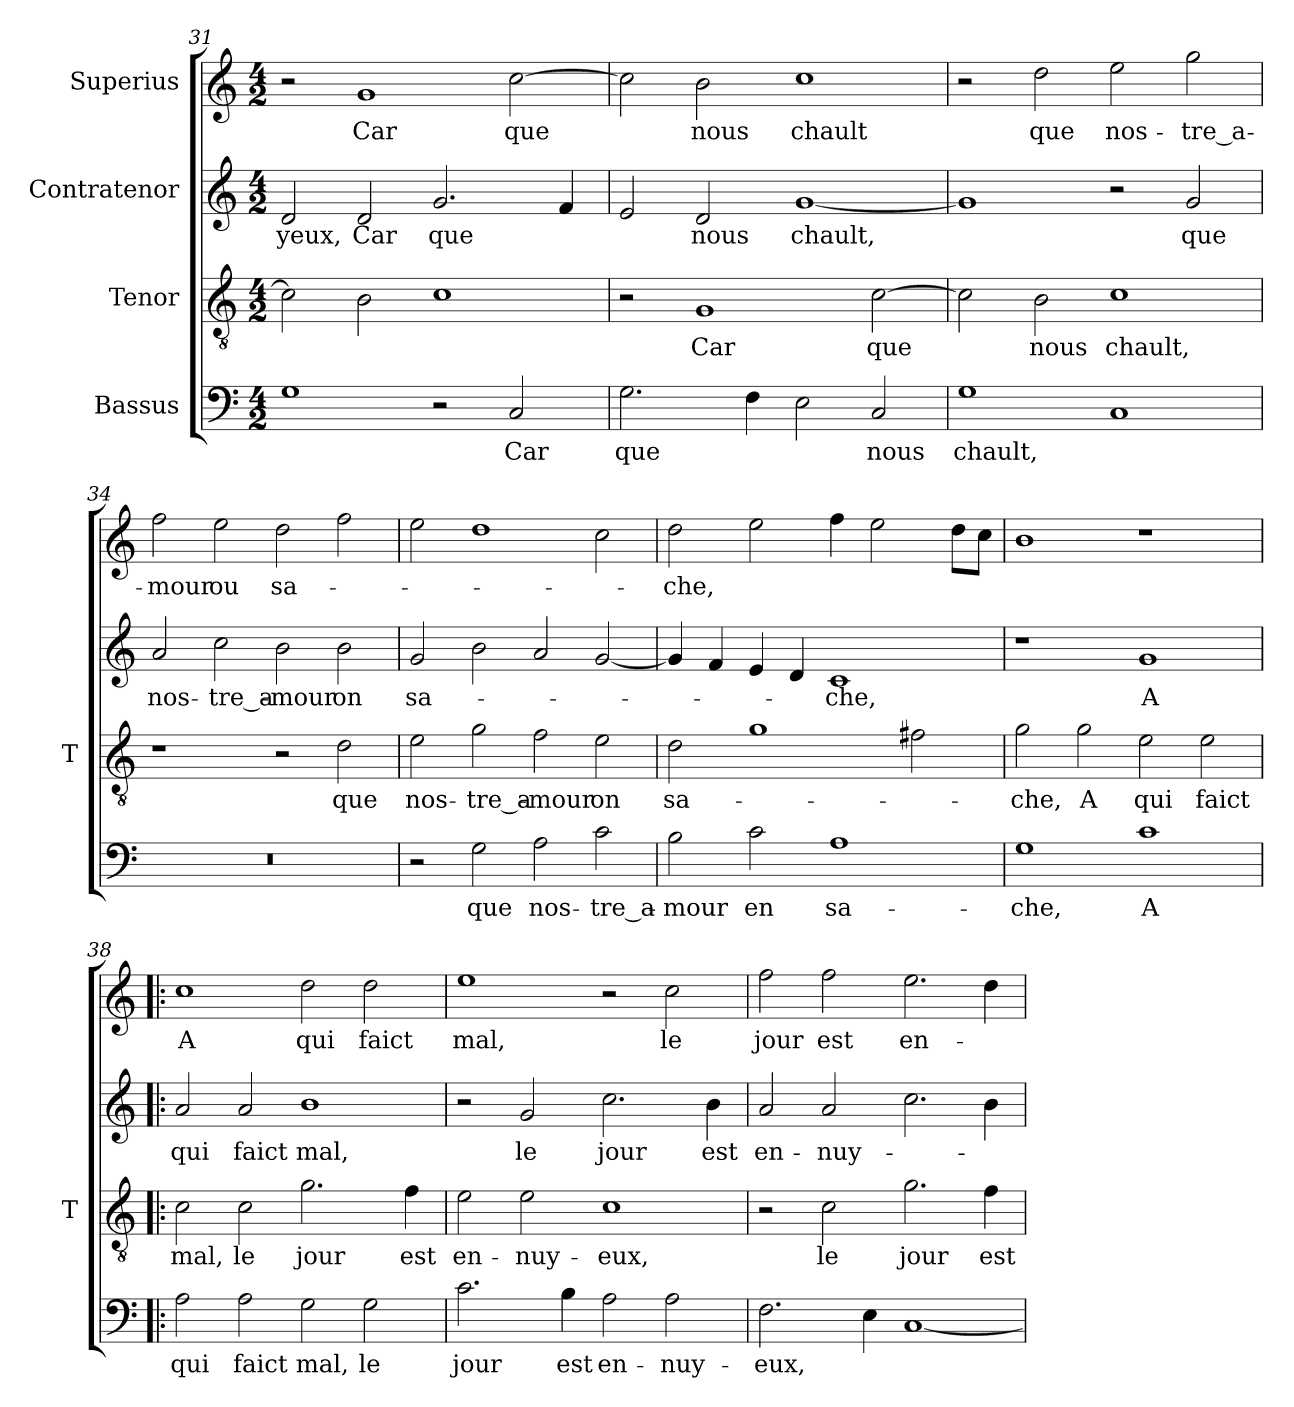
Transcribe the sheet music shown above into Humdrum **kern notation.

**kern	**text	**kern	**text	**kern	**text	**kern	**text
*part4	*part4	*part3	*part3	*part2	*part2	*part1	*part1
*staff4	*staff4	*staff3	*staff3	*staff2	*staff2	*staff1	*staff1
*I"Bassus	*	*I"Tenor	*	*I"Contratenor	*	*I"Superius	*
*	*	*I'T	*	*	*	*	*
*clefF4	*	*clefGv2	*	*clefG2	*	*clefG2	*
*k[]	*	*k[]	*	*k[]	*	*k[]	*
*M4/2	*	*M4/2	*	*M4/2	*	*M4/2	*
=31	=31	=31	=31	=31	=31	=31	=31
1G	.	2c]	.	2d	-yeux,	2r	.
.	.	2B	.	2d	-Car	1g	-Car
2r	.	1c	.	2.g	-que	.	.
2C	-Car	.	.	.	.	[2cc	-que
.	.	.	.	4f	.	.	.
=32	=32	=32	=32	=32	=32	=32	=32
2.G	-que	2r	.	2e	.	2cc]	.
.	.	1G	-Car	2d	-nous	2b	-nous
4F	.	.	.	.	.	.	.
2E	.	.	.	[1g	-chault,	1cc	-chault
2C	-nous	[2c	-que	.	.	.	.
=33	=33	=33	=33	=33	=33	=33	=33
1G	-chault,	2c]	.	1g]	.	2r	.
.	.	2B	-nous	.	.	2dd	-que
1C	.	1c	-chault,	2r	.	2ee	nos-
.	.	.	.	2g	-que	2gg	tre_a-
=34	=34	=34	=34	=34	=34	=34	=34
0r	.	1r	.	2a	nos-	2ff	-mour
.	.	.	.	2cc	tre_a-	2ee	-ou
.	.	2r	.	2b	-mour	2dd	sa-
.	.	2d	-que	2b	-on	2ff	.
=35	=35	=35	=35	=35	=35	=35	=35
2r	.	2e	nos-	2g	sa-	2ee	.
2G	-que	2g	tre_a-	2b	.	1dd	.
2A	nos-	2f	-mour	2a	.	.	.
2c	tre_a-	2e	-on	[2g	.	2cc	.
=36	=36	=36	=36	=36	=36	=36	=36
2B	-mour	2d	sa-	4g]	.	2dd	-che,
.	.	.	.	4f	.	.	.
2c	-en	1g	.	4e	.	2ee	.
.	.	.	.	4d	.	.	.
1A	sa-	.	.	1c	-che,	4ff	.
.	.	.	.	.	.	2ee	.
.	.	2f#X	.	.	.	.	.
.	.	.	.	.	.	8ddL	.
.	.	.	.	.	.	8ccJ	.
=37	=37	=37	=37	=37	=37	=37	=37
1G	-che,	2g	-che,	1r	.	1b	.
.	.	2g	-A	.	.	.	.
1c	-A	2e	-qui	1g	-A	1r	.
.	.	2e	-faict	.	.	.	.
=38!|:	=38!|:	=38!|:	=38!|:	=38!|:	=38!|:	=38!|:	=38!|:
2A	-qui	2c	-mal,	2a	-qui	1cc	-A
2A	-faict	2c	-le	2a	-faict	.	.
2G	-mal,	2.g	-jour	1b	-mal,	2dd	-qui
2G	-le	.	.	.	.	2dd	-faict
.	.	4f	-est	.	.	.	.
=39	=39	=39	=39	=39	=39	=39	=39
2.c	-jour	2e	en-	2r	.	1ee	-mal,
.	.	2e	nuy-	2g	-le	.	.
4B	-est	.	.	.	.	.	.
2A	en-	1c	-eux,	2.cc	-jour	2r	.
2A	nuy-	.	.	.	.	2cc	-le
.	.	.	.	4b	-est	.	.
=40	=40	=40	=40	=40	=40	=40	=40
2.F	-eux,	2r	.	2a	en-	2ff	-jour
.	.	2c	-le	2a	nuy-	2ff	-est
4E	.	.	.	.	.	.	.
[1C	.	2.g	-jour	2.cc	.	2.ee	en-
.	.	4f	-est	4b	.	4dd	.
=	=	=	=	=	=	=	=
*-	*-	*-	*-	*-	*-	*-	*-
